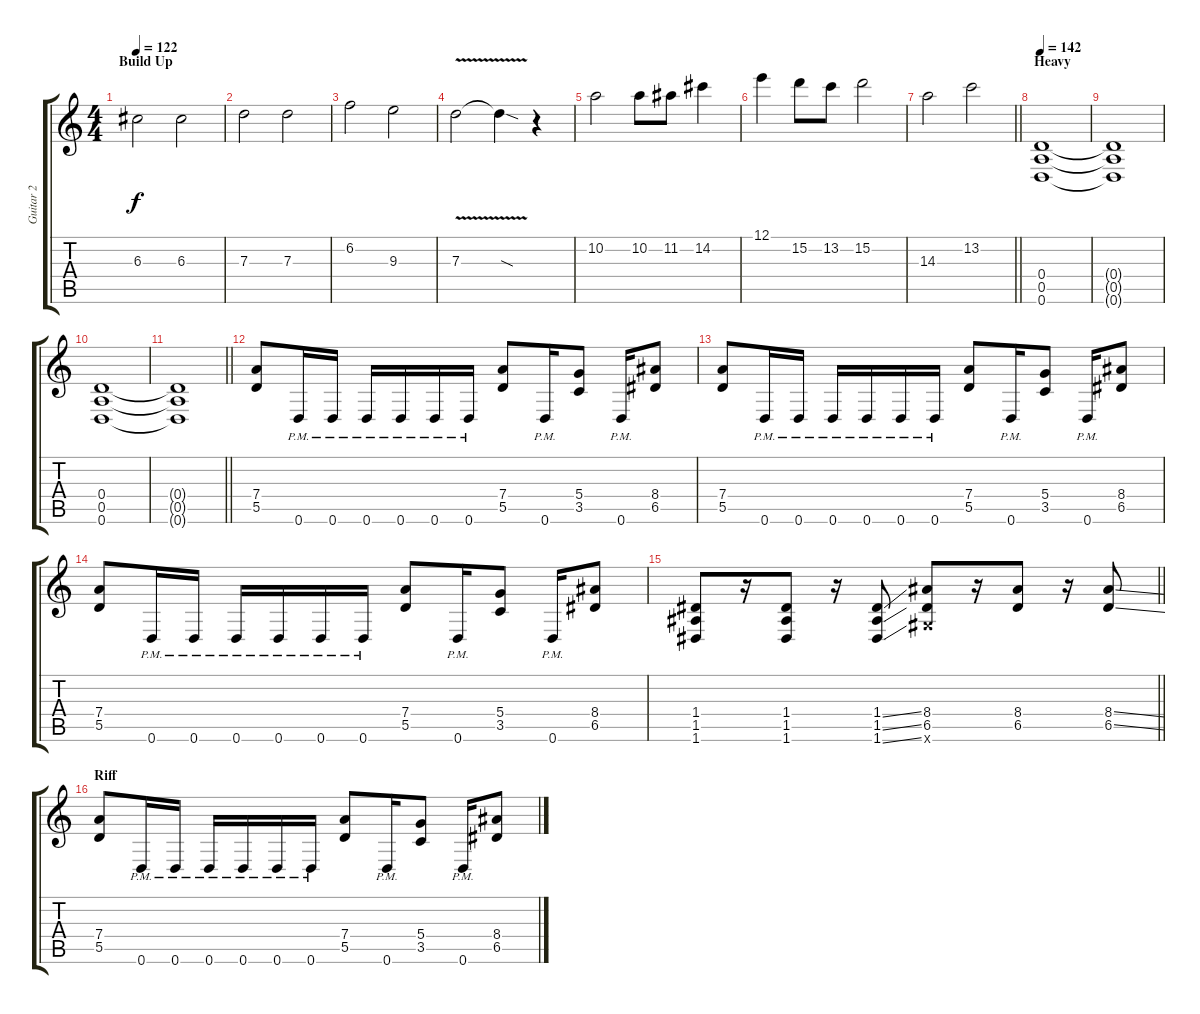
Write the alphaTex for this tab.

\track ("Guitar 2" "Guitar 2") {instrument electricguitarjazz}
\staff {score tabs}
\tuning (E4 B3 G3 D3 A2 D2) {hide}
\ts (4 4)
\section ("" "Build Up")
\tempo 122
\clef g2
\ks c
6.3.2{dy f} 6.3.2 |
7.3.2 7.3.2 |
6.2.2 9.3.2 |
7.3{v}.2 7.3{sod t}.4 r.4 |
10.2.2 10.2.8 11.2.8 14.2.4 |
12.1.4 15.2.8 13.2.8 15.2.2 |
\barLineRight lightlight
14.3.2 13.2.2 |
\section ("" "Heavy")
\tempo 142
(0.4 0.5 0.6).1{instrument distortionguitar} |
(0.4{t} 0.5{t} 0.6{t}).1 |
(0.4 0.5 0.6).1 |
\barLineRight lightlight
(0.4{t} 0.5{t} 0.6{t}).1 |
(7.4 5.5).8 0.6{pm}.16 0.6{pm}.16 0.6{pm}.16 0.6{pm}.16 0.6{pm}.16 0.6{pm}.16 (7.4 5.5).8 0.6{pm}.16 (5.4 3.5).8 0.6{pm}.16 (8.4 6.5).8 |
(7.4 5.5).8 0.6{pm}.16 0.6{pm}.16 0.6{pm}.16 0.6{pm}.16 0.6{pm}.16 0.6{pm}.16 (7.4 5.5).8 0.6{pm}.16 (5.4 3.5).8 0.6{pm}.16 (8.4 6.5).8 |
(7.4 5.5).8 0.6{pm}.16 0.6{pm}.16 0.6{pm}.16 0.6{pm}.16 0.6{pm}.16 0.6{pm}.16 (7.4 5.5).8 0.6{pm}.16 (5.4 3.5).8 0.6{pm}.16 (8.4 6.5).8 |
\barLineRight lightlight
(1.4 1.5 1.6).8 r.16 (1.4 1.5 1.6).8 r.16 (1.4{ss} 1.5{ss} 1.6{ss}).8 (8.4 6.5 6.6{x}).8 r.16 (8.4 6.5).8 r.16 (8.4{ss} 6.5{ss}).8 |
\section ("" "Riff")
(7.4 5.5).8 0.6{pm}.16 0.6{pm}.16 0.6{pm}.16 0.6{pm}.16 0.6{pm}.16 0.6{pm}.16 (7.4 5.5).8 0.6{pm}.16 (5.4 3.5).8 0.6{pm}.16 (8.4 6.5).8
